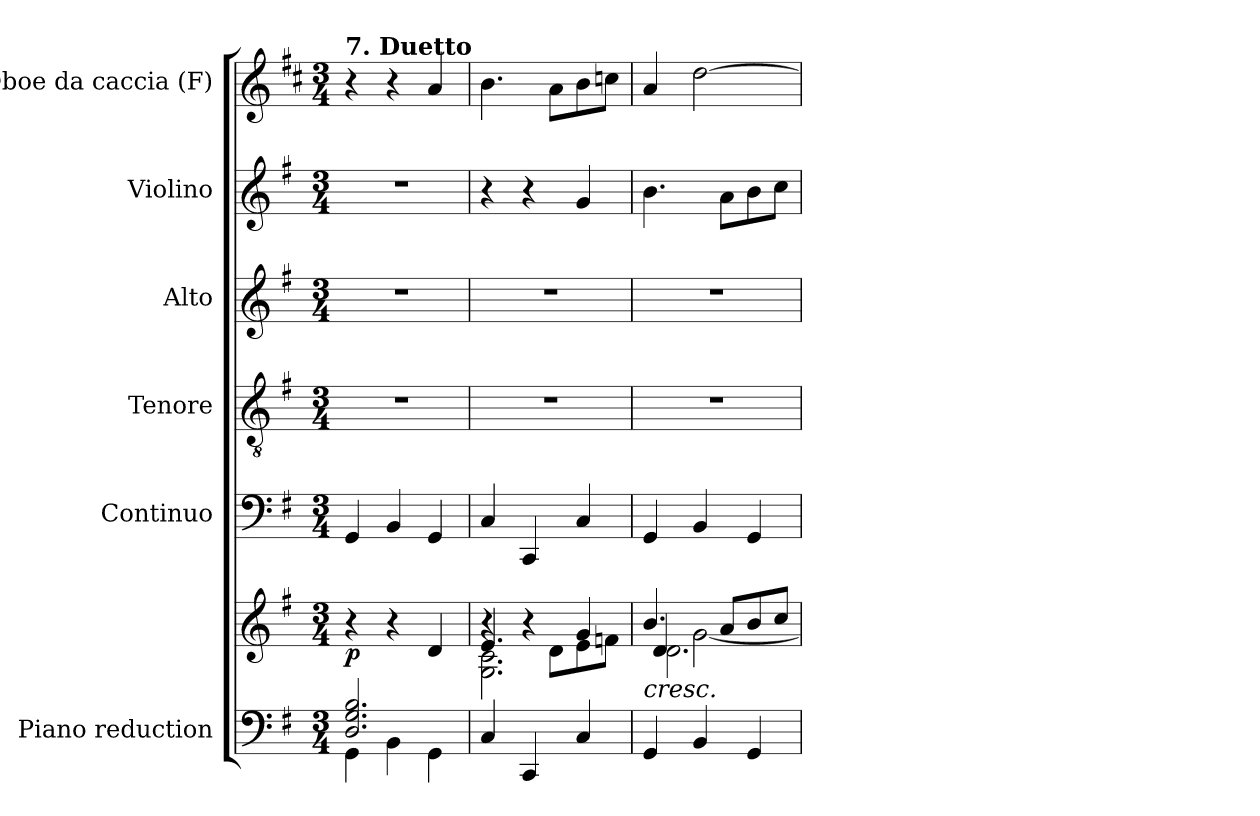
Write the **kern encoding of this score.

**kern	**kern	**dynam	**kern	**kern	**kern	**kern	**kern
*part6	*part6	*part6	*part5	*part4	*part3	*part2	*part1
*staff7	*staff6	*staff6/7	*staff5	*staff4	*staff3	*staff2	*staff1
*I"Piano reduction	*	*	*I"Continuo	*I"Tenore	*I"Alto	*I"Violino	*I"Oboe da caccia (F)
*I'Pno	*	*	*	*	*	*I'Vln	*
*stria5	*stria5	*	*	*	*	*	*
*clefF4	*clefG2	*	*clefF4	*clefGv2	*clefG2	*clefG2	*clefG2
*	*	*	*	*	*	*	*ITrd4c7
*k[f#]	*k[f#]	*	*k[f#]	*k[f#]	*k[f#]	*k[f#]	*k[f#]
*M3/4	*M3/4	*	*M3/4	*M3/4	*M3/4	*M3/4	*M3/4
=1	=1	=1	=1	=1	=1	=1	=1
*^	*	*	*	*	*	*	*
!	!	!	!	!	!	!	!	!LO:TX:a:B:t=7. Duetto
!	!	!	!LO:DY:b	!	!	!	!	!
2.D/ 2.G/ 2.B/	4GG\	4r	p	4GG/	2.r	2.r	2.r	4r
.	4BB\	4r	.	4BB/	.	.	.	4r
.	4GG\	4d/	.	4GG/	.	.	.	4d/
*v	*v	*	*	*	*	*	*	*
=2	=2	=2	=2	=2	=2	=2	=2
*	*^	*	*	*	*	*	*
*	*	*^	*	*	*	*	*	*
4C/	4r	2.G\ 2.c\	4.e/	.	4C/	2.r	2.r	4r	4.e\
4CC/	4r	.	.	.	4CC/	.	.	4r	.
.	.	.	8d\L	.	.	.	.	.	8d\L
4C/	4g/	.	8e\	.	4C/	.	.	4g/	8e\
.	.	.	8fn\J	.	.	.	.	.	8fn\J
=3	=3	=3	=3	=3	=3	=3	=3	=3	=3
!	!LO:TX:b:i:t=cresc.	!	!	!	!	!	!	!	!
4GG/	4.b/	4d/	2.d\	.	4GG/	2.r	2.r	4.b\	4d/
4BB/	.	[2g\	.	.	4BB/	.	.	.	[2g\
.	8a/L	.	.	.	.	.	.	8a\L	.
4GG/	8b/	.	.	.	4GG/	.	.	8b\	.
.	8cc/J	.	.	.	.	.	.	8cc\J	.
*	*v	*v	*v	*	*	*	*	*	*
=	=	=	=	=	=	=	=
*-	*-	*-	*-	*-	*-	*-	*-
